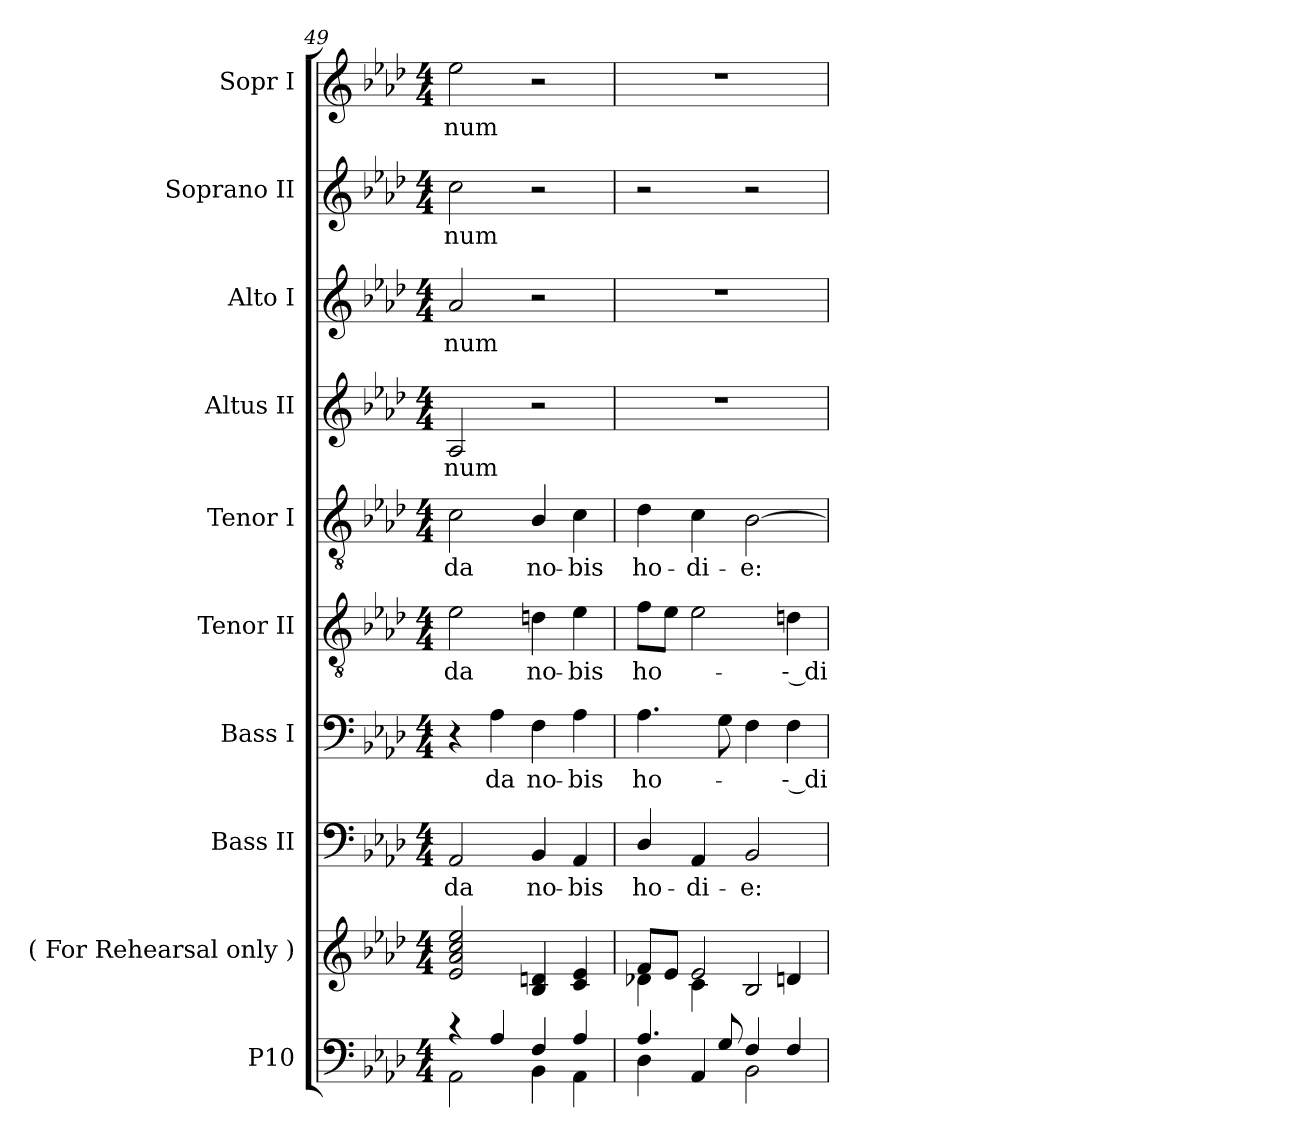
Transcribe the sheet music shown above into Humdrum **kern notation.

**kern	**kern	**kern	**text	**kern	**text	**kern	**text	**kern	**text	**kern	**text	**kern	**text	**kern	**text	**kern	**text
*part10	*part9	*part8	*part8	*part7	*part7	*part6	*part6	*part5	*part5	*part4	*part4	*part3	*part3	*part2	*part2	*part1	*part1
*staff10	*staff9	*staff8	*staff8	*staff7	*staff7	*staff6	*staff6	*staff5	*staff5	*staff4	*staff4	*staff3	*staff3	*staff2	*staff2	*staff1	*staff1
*I"P10	*I"( For Rehearsal  only )	*I"Bass II	*	*I"Bass I	*	*I"Tenor II	*	*I"Tenor I	*	*I"Altus II	*	*I"Alto I	*	*I"Soprano II	*	*I"Sopr I	*
*	*I'Reh.	*I'B-II	*	*I'B-I	*	*I'T-II	*	*I'T-I	*	*I'A-II	*	*I'A-I	*	*I'S-II	*	*I'S-I	*
*clefF4	*clefG2	*clefF4	*	*clefF4	*	*clefGv2	*	*clefGv2	*	*clefG2	*	*clefG2	*	*clefG2	*	*clefG2	*
*	*	*	*	*	*	*ITrd7c12	*	*ITrd7c12	*	*	*	*	*	*	*	*	*
*k[b-e-a-d-]	*k[b-e-a-d-]	*k[b-e-a-d-]	*	*k[b-e-a-d-]	*	*k[b-e-a-d-]	*	*k[b-e-a-d-]	*	*k[b-e-a-d-]	*	*k[b-e-a-d-]	*	*k[b-e-a-d-]	*	*k[b-e-a-d-]	*
*A-:	*A-:	*A-:	*	*A-:	*	*A-:	*	*A-:	*	*A-:	*	*A-:	*	*A-:	*	*A-:	*
*M4/4	*M4/4	*M4/4	*	*M4/4	*	*M4/4	*	*M4/4	*	*M4/4	*	*M4/4	*	*M4/4	*	*M4/4	*
=49	=49	=49	=49	=49	=49	=49	=49	=49	=49	=49	=49	=49	=49	=49	=49	=49	=49
*^	*	*	*	*	*	*	*	*	*	*	*	*	*	*	*	*	*
!	!	!	!	!LO:LY:b:color=#000000	!	!	!	!	!	!	!	!	!	!	!	!	!	!
!	!	!	!	!	!	!	!	!LO:LY:b:color=#000000	!	!	!	!	!	!	!	!	!	!
!	!	!	!	!	!	!	!	!	!	!LO:LY:b:color=#000000	!	!	!	!	!	!	!	!
!	!	!	!	!	!	!	!	!	!	!	!	!LO:LY:b:color=#000000	!	!	!	!	!	!
!	!	!	!	!	!	!	!	!	!	!	!	!	!	!LO:LY:b:color=#000000	!	!	!	!
!	!	!	!	!	!	!	!	!	!	!	!	!	!	!	!	!LO:LY:b:color=#000000	!	!
!	!	!	!	!	!	!	!	!	!	!	!	!	!	!	!	!	!	!LO:LY:b:color=#000000
4r	2AA-i\	2e-i/ 2a-i 2cci 2ee-i	2AA-i/	da	4r	.	2E-i\	da	2Ci\	da	2A-i/	-num	2a-i/	-num	2cci\	-num	2ee-i\	-num
!	!	!	!	!	!	!LO:LY:b:color=#000000	!	!	!	!	!	!	!	!	!	!	!	!
4A-i/	.	.	.	.	4A-i\	da	.	.	.	.	.	.	.	.	.	.	.	.
!	!	!	!	!LO:LY:b:color=#000000	!	!	!	!	!	!	!	!	!	!	!	!	!	!
!	!	!	!	!	!	!LO:LY:b:color=#000000	!	!	!	!	!	!	!	!	!	!	!	!
!	!	!	!	!	!	!	!	!LO:LY:b:color=#000000	!	!	!	!	!	!	!	!	!	!
!	!	!	!	!	!	!	!	!	!	!LO:LY:b:color=#000000	!	!	!	!	!	!	!	!
4Fi/	4BB-i\	4B-i/ 4dni	4BB-i/	no-	4Fi\	no-	4Dni\	no-	4BB-i/	no-	2r	.	2r	.	2r	.	2r	.
!	!	!	!	!LO:LY:b:color=#000000	!	!	!	!	!	!	!	!	!	!	!	!	!	!
!	!	!	!	!	!	!LO:LY:b:color=#000000	!	!	!	!	!	!	!	!	!	!	!	!
!	!	!	!	!	!	!	!	!LO:LY:b:color=#000000	!	!	!	!	!	!	!	!	!	!
!	!	!	!	!	!	!	!	!	!	!LO:LY:b:color=#000000	!	!	!	!	!	!	!	!
4A-i/	4AA-i\	4ci/ 4e-i	4AA-i/	-bis	4A-i\	-bis	4E-i\	-bis	4Ci\	-bis	.	.	.	.	.	.	.	.
=50	=50	=50	=50	=50	=50	=50	=50	=50	=50	=50	=50	=50	=50	=50	=50	=50	=50	=50
*	*	*^	*	*	*	*	*	*	*	*	*	*	*	*	*	*	*	*
!	!	!	!	!	!LO:LY:b:color=#000000	!	!	!	!	!	!	!	!	!	!	!	!	!	!
!	!	!	!	!	!	!	!LO:LY:b:color=#000000	!	!	!	!	!	!	!	!	!	!	!	!
!	!	!	!	!	!	!	!	!	!LO:LY:b:color=#000000	!	!	!	!	!	!	!	!	!	!
!	!	!	!	!	!	!	!	!	!	!	!LO:LY:b:color=#000000	!	!	!	!	!	!	!	!
4.A-i/	4D-i\	8fi/L	4d-Xi\	4D-i/	ho-	4.A-i\	ho-	8Fi\L	ho-	4D-i\	ho-	1r	.	1r	.	2r	.	1r	.
.	.	8e-i/J	.	.	.	.	.	8E-i\J	.	.	.	.	.	.	.	.	.	.	.
!	!	!	!	!	!LO:LY:b:color=#000000	!	!	!	!	!	!	!	!	!	!	!	!	!	!
!	!	!	!	!	!	!	!	!	!	!	!LO:LY:b:color=#000000	!	!	!	!	!	!	!	!
.	4AA-i/	2e-i/	4ci\	4AA-i/	-di-	.	.	2E-i\	.	4Ci\	-di-	.	.	.	.	.	.	.	.
8Gi/	.	.	.	.	.	8Gi\	.	.	.	.	.	.	.	.	.	.	.	.	.
!	!	!	!	!	!LO:LY:b:color=#000000	!	!	!	!	!	!	!	!	!	!	!	!	!	!
!	!	!	!	!	!	!	!	!	!	!	!LO:LY:b:color=#000000	!	!	!	!	!	!	!	!
4Fi/	2BB-i\	.	2B-i/	2BB-i/	-e:	4Fi\	.	.	.	[2BB-i\	-e:	.	.	.	.	2r	.	.	.
!	!	!	!	!	!	!	!LO:LY:b:color=#000000	!	!	!	!	!	!	!	!	!	!	!	!
!	!	!	!	!	!	!	!	!	!LO:LY:b:color=#000000	!	!	!	!	!	!	!	!	!	!
4Fi/	.	4dni/	.	.	.	4Fi\	-- di-	4Dni\	-- di-	.	.	.	.	.	.	.	.	.	.
*v	*v	*	*	*	*	*	*	*	*	*	*	*	*	*	*	*	*	*	*
*	*v	*v	*	*	*	*	*	*	*	*	*	*	*	*	*	*	*	*
=	=	=	=	=	=	=	=	=	=	=	=	=	=	=	=	=	=
*-	*-	*-	*-	*-	*-	*-	*-	*-	*-	*-	*-	*-	*-	*-	*-	*-	*-
